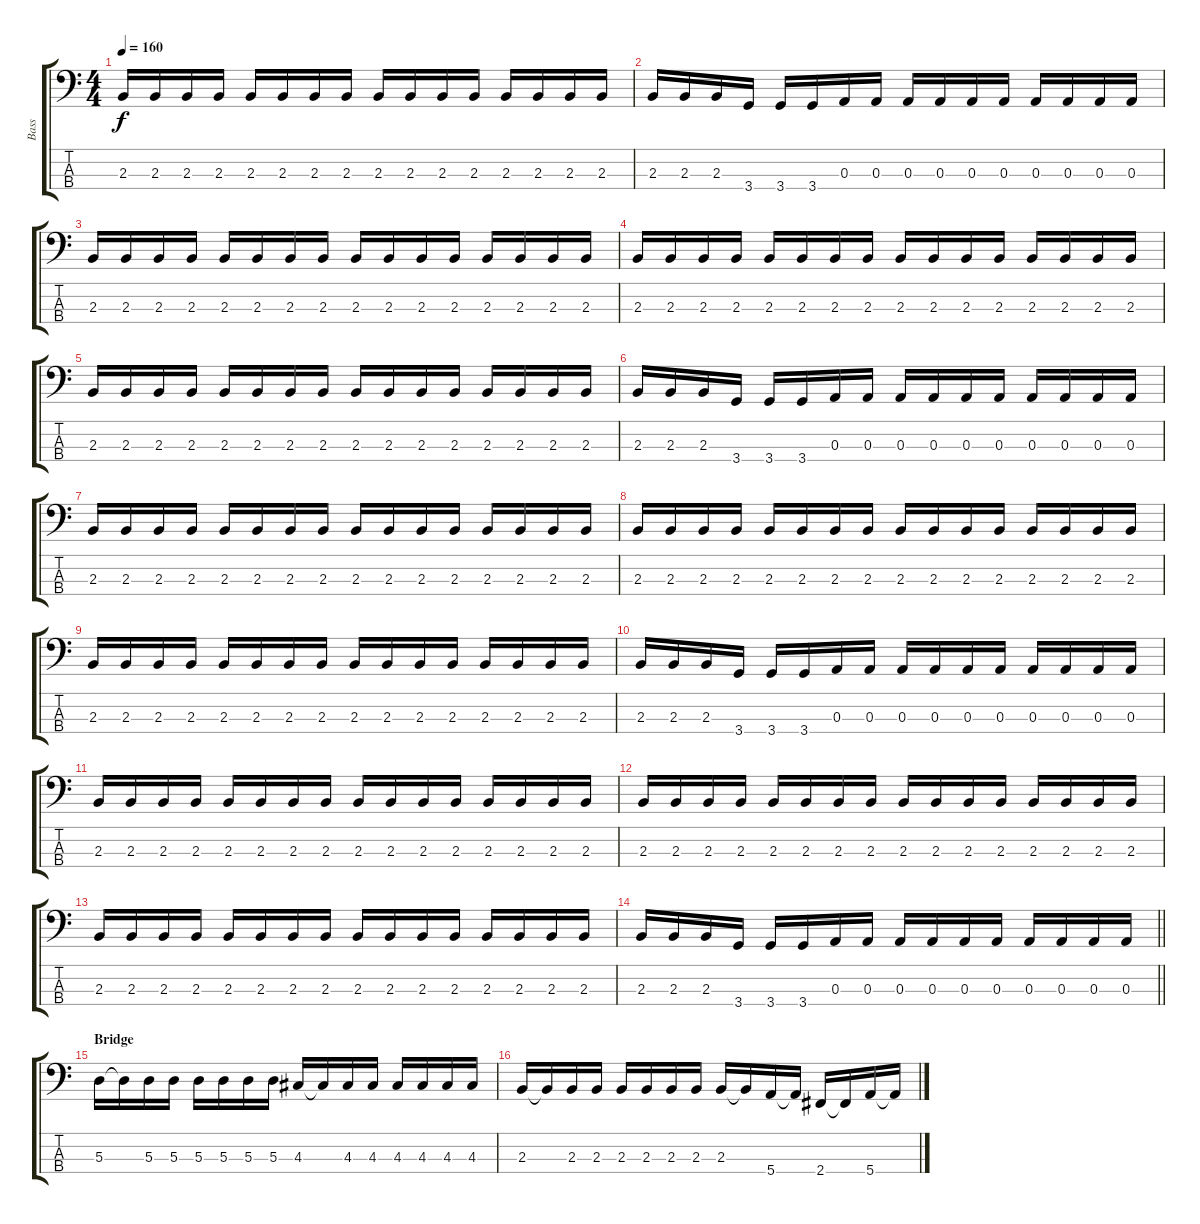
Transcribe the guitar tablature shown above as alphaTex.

\track ("Bass" "Bass") {instrument electricbassfinger}
\staff {score tabs}
\tuning (G2 D2 A1 E1) {hide}
\ts (4 4)
\tempo 160
\clef f4
\ks c
2.3.16{dy f} 2.3.16 2.3.16 2.3.16 2.3.16 2.3.16 2.3.16 2.3.16 2.3.16 2.3.16 2.3.16 2.3.16 2.3.16 2.3.16 2.3.16 2.3.16 |
2.3.16 2.3.16 2.3.16 3.4.16 3.4.16 3.4.16 0.3.16 0.3.16 0.3.16 0.3.16 0.3.16 0.3.16 0.3.16 0.3.16 0.3.16 0.3.16 |
2.3.16 2.3.16 2.3.16 2.3.16 2.3.16 2.3.16 2.3.16 2.3.16 2.3.16 2.3.16 2.3.16 2.3.16 2.3.16 2.3.16 2.3.16 2.3.16 |
2.3.16 2.3.16 2.3.16 2.3.16 2.3.16 2.3.16 2.3.16 2.3.16 2.3.16 2.3.16 2.3.16 2.3.16 2.3.16 2.3.16 2.3.16 2.3.16 |
2.3.16 2.3.16 2.3.16 2.3.16 2.3.16 2.3.16 2.3.16 2.3.16 2.3.16 2.3.16 2.3.16 2.3.16 2.3.16 2.3.16 2.3.16 2.3.16 |
2.3.16 2.3.16 2.3.16 3.4.16 3.4.16 3.4.16 0.3.16 0.3.16 0.3.16 0.3.16 0.3.16 0.3.16 0.3.16 0.3.16 0.3.16 0.3.16 |
2.3.16 2.3.16 2.3.16 2.3.16 2.3.16 2.3.16 2.3.16 2.3.16 2.3.16 2.3.16 2.3.16 2.3.16 2.3.16 2.3.16 2.3.16 2.3.16 |
2.3.16 2.3.16 2.3.16 2.3.16 2.3.16 2.3.16 2.3.16 2.3.16 2.3.16 2.3.16 2.3.16 2.3.16 2.3.16 2.3.16 2.3.16 2.3.16 |
2.3.16 2.3.16 2.3.16 2.3.16 2.3.16 2.3.16 2.3.16 2.3.16 2.3.16 2.3.16 2.3.16 2.3.16 2.3.16 2.3.16 2.3.16 2.3.16 |
2.3.16 2.3.16 2.3.16 3.4.16 3.4.16 3.4.16 0.3.16 0.3.16 0.3.16 0.3.16 0.3.16 0.3.16 0.3.16 0.3.16 0.3.16 0.3.16 |
2.3.16 2.3.16 2.3.16 2.3.16 2.3.16 2.3.16 2.3.16 2.3.16 2.3.16 2.3.16 2.3.16 2.3.16 2.3.16 2.3.16 2.3.16 2.3.16 |
2.3.16 2.3.16 2.3.16 2.3.16 2.3.16 2.3.16 2.3.16 2.3.16 2.3.16 2.3.16 2.3.16 2.3.16 2.3.16 2.3.16 2.3.16 2.3.16 |
2.3.16 2.3.16 2.3.16 2.3.16 2.3.16 2.3.16 2.3.16 2.3.16 2.3.16 2.3.16 2.3.16 2.3.16 2.3.16 2.3.16 2.3.16 2.3.16 |
\barLineRight lightlight
2.3.16 2.3.16 2.3.16 3.4.16 3.4.16 3.4.16 0.3.16 0.3.16 0.3.16 0.3.16 0.3.16 0.3.16 0.3.16 0.3.16 0.3.16 0.3.16 |
\section ("" "Bridge")
5.3.16 5.3{t}.16 5.3.16 5.3.16 5.3.16 5.3.16 5.3.16 5.3.16 4.3.16 4.3{t}.16 4.3.16 4.3.16 4.3.16 4.3.16 4.3.16 4.3.16 |
2.3.16 2.3{t}.16 2.3.16 2.3.16 2.3.16 2.3.16 2.3.16 2.3.16 2.3.16 2.3{t}.16 5.4.16 5.4{t}.16 2.4.16 2.4{t}.16 5.4.16 5.4{t}.16
